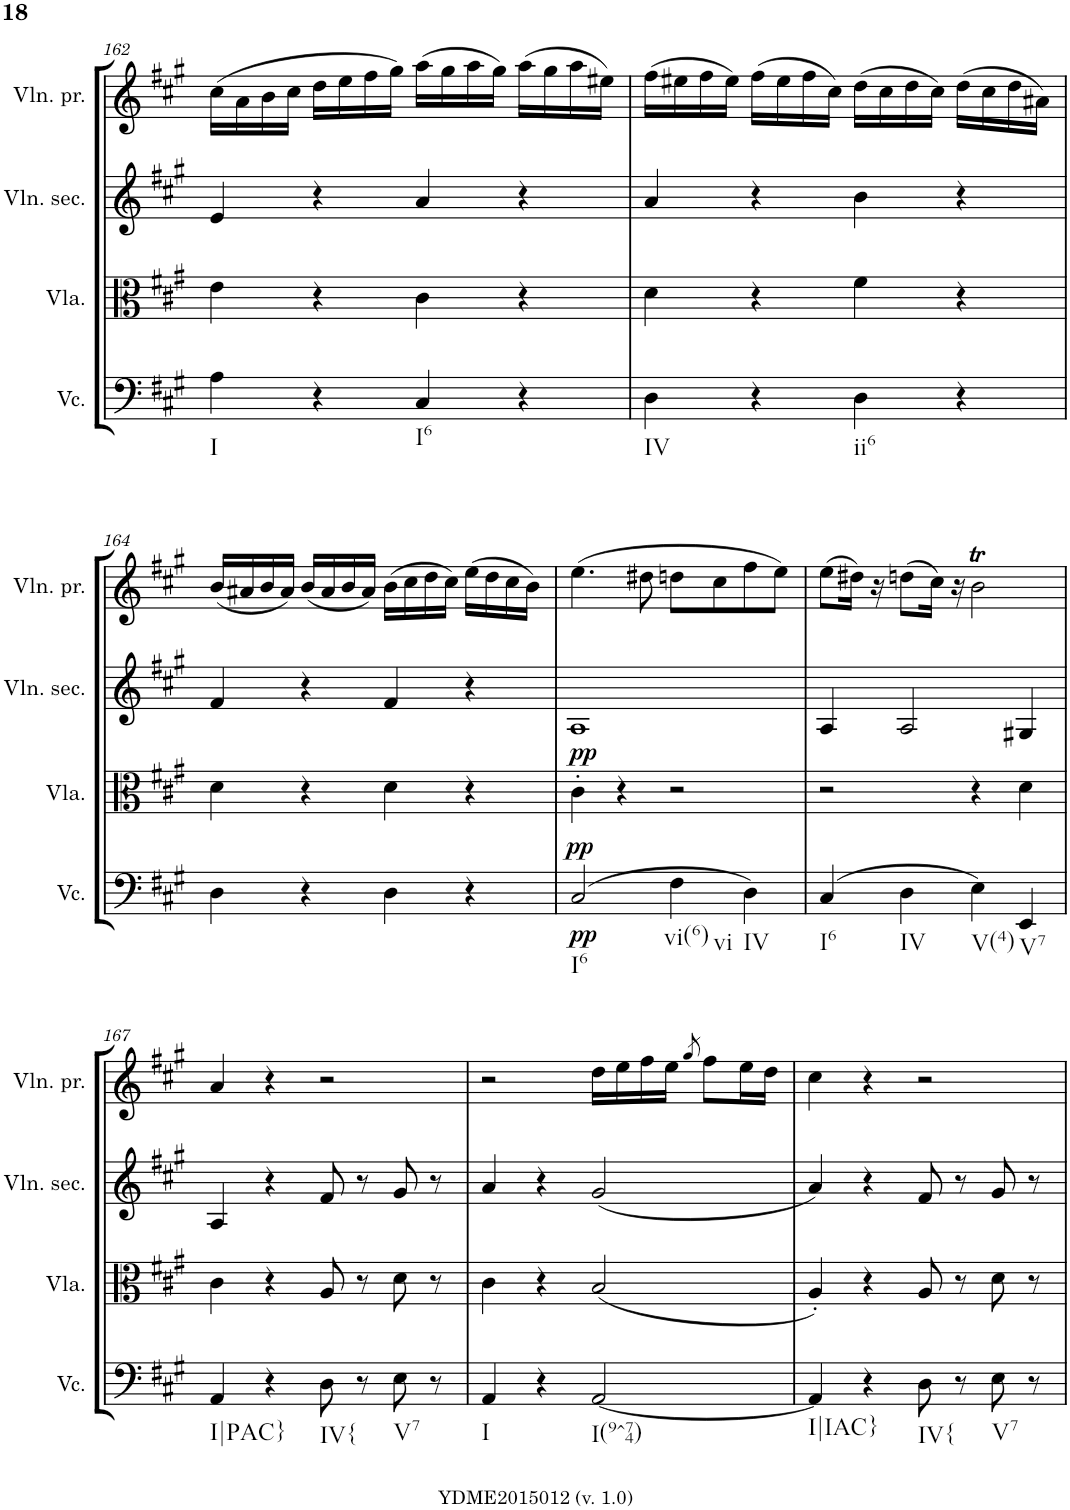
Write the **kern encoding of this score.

**kern	**dynam	**kern	**dynam	**kern	**dynam	**kern
*part4	*part4	*part3	*part3	*part2	*part2	*part1
*staff4	*staff4	*staff3	*staff3	*staff2	*staff2	*staff1
*I"Violoncelle	*	*I"Viola	*	*I"Violino secondo	*	*I"Violino primo
*I'Vc.	*	*I'Vla.	*	*I'Vln. sec.	*	*I'Vln. pr.
!!LO:PB:g=z
*clefF4	*	*clefC3	*	*clefG2	*	*clefG2
*k[f#c#g#]	*	*k[f#c#g#]	*	*k[f#c#g#]	*	*k[f#c#g#]
*A:	*	*A:	*	*A:	*	*A:
*M4/4	*	*M4/4	*	*M4/4	*	*M4/4
*met(c)	*	*met(c)	*	*met(c)	*	*met(c)
=162	=162	=162	=162	=162	=162	=162
!LO:TX:b:t=I	!	!	!	!	!	!
4A\	.	4e\	.	4e/	.	(>16cc#\LL
.	.	.	.	.	.	16a\
.	.	.	.	.	.	16b\
.	.	.	.	.	.	16cc#\JJ
4r	.	4r	.	4r	.	16dd\LL
.	.	.	.	.	.	16ee\
.	.	.	.	.	.	16ff#\
.	.	.	.	.	.	16gg#\JJ)
!LO:TX:b:t=I6	!	!	!	!	!	!
4C#/	.	4c#\	.	4a/	.	(>16aa\LL
.	.	.	.	.	.	16gg#\
.	.	.	.	.	.	16aa\
.	.	.	.	.	.	16gg#\JJ)
4r	.	4r	.	4r	.	(>16aa\LL
.	.	.	.	.	.	16gg#\
.	.	.	.	.	.	16aa\
.	.	.	.	.	.	16ee#X\JJ)
=163	=163	=163	=163	=163	=163	=163
!LO:TX:b:t=IV	!	!	!	!	!	!
4D\	.	4d\	.	4a/	.	(>16ff#\LL
.	.	.	.	.	.	16ee#X\
.	.	.	.	.	.	16ff#\
.	.	.	.	.	.	16ee#\JJ)
4r	.	4r	.	4r	.	(>16ff#\LL
.	.	.	.	.	.	16ee#\
.	.	.	.	.	.	16ff#\
.	.	.	.	.	.	16cc#\JJ)
!LO:TX:b:t=ii6	!	!	!	!	!	!
4D\	.	4f#\	.	4b\	.	(>16dd\LL
.	.	.	.	.	.	16cc#\
.	.	.	.	.	.	16dd\
.	.	.	.	.	.	16cc#\JJ)
4r	.	4r	.	4r	.	(>16dd\LL
.	.	.	.	.	.	16cc#\
.	.	.	.	.	.	16dd\
.	.	.	.	.	.	16a#X\JJ)
!!LO:LB:g=z
=164	=164	=164	=164	=164	=164	=164
4D\	.	4d\	.	4f#/	.	(<16b/LL
.	.	.	.	.	.	16a#X/
.	.	.	.	.	.	16b/
.	.	.	.	.	.	16a#/JJ)
4r	.	4r	.	4r	.	(<16b/LL
.	.	.	.	.	.	16a#/
.	.	.	.	.	.	16b/
.	.	.	.	.	.	16a#/JJ)
4D\	.	4d\	.	4f#/	.	(>16b\LL
.	.	.	.	.	.	16cc#\
.	.	.	.	.	.	16dd\
.	.	.	.	.	.	16cc#\JJ)
4r	.	4r	.	4r	.	(>16ee\LL
.	.	.	.	.	.	16dd\
.	.	.	.	.	.	16cc#\
.	.	.	.	.	.	16b\JJ)
=165	=165	=165	=165	=165	=165	=165
!LO:TX:b:t=I6	!	!	!	!	!	!
!	!LO:DY:b	!	!LO:DY:b	!	!LO:DY:b	!
(>2C#/	pp	4c#'\	pp	1A	pp	(>4.ee\
.	.	4r	.	.	.	.
.	.	.	.	.	.	8dd#X\
!LO:TX:b:t=vi(6)	!	!	!	!	!	!
!LO:TX:b:t=vi	!	!	!	!	!	!
4F#\	.	2r	.	.	.	8ddn\L
.	.	.	.	.	.	8cc#\
!LO:TX:b:t=IV	!	!	!	!	!	!
4D\)	.	.	.	.	.	8ff#\
.	.	.	.	.	.	8ee\J)
=166	=166	=166	=166	=166	=166	=166
!LO:TX:b:t=I6	!	!	!	!	!	!
(>4C#/	.	2r	.	4A/	.	(>8ee\L
.	.	.	.	.	.	16dd#X\Jk)
.	.	.	.	.	.	16r
!LO:TX:b:t=IV	!	!	!	!	!	!
4D\	.	.	.	2A/	.	(>8ddn\L
.	.	.	.	.	.	16cc#\Jk)
.	.	.	.	.	.	16r
!LO:TX:b:t=V(4)	!	!	!	!	!	!
4E\)	.	4r	.	.	.	2bT\
!LO:TX:b:t=V7	!	!	!	!	!	!
4EE/	.	4d\	.	4G#X/	.	.
!!LO:LB:g=z
=167	=167	=167	=167	=167	=167	=167
!LO:TX:b:t=I|PAC}	!	!	!	!	!	!
4AA/	.	4c#\	.	4A/	.	4a/
4r	.	4r	.	4r	.	4r
!LO:TX:b:t=IV{	!	!	!	!	!	!
8D\	.	8A/	.	8f#/	.	2r
8r	.	8r	.	8r	.	.
!LO:TX:b:t=V7	!	!	!	!	!	!
8E\	.	8d\	.	8g#/	.	.
8r	.	8r	.	8r	.	.
=168	=168	=168	=168	=168	=168	=168
!LO:TX:b:t=I	!	!	!	!	!	!
4AA/	.	4c#\	.	4a/	.	2r
4r	.	4r	.	4r	.	.
!LO:TX:b:t=I(9^74)	!	!	!	!	!	!
[2AA/	.	(<2B/	.	(<2g#/	.	16dd\LL
.	.	.	.	.	.	16ee\
.	.	.	.	.	.	16ff#\
.	.	.	.	.	.	16ee\JJ
.	.	.	.	.	.	8qgg#/
.	.	.	.	.	.	8ff#\L
.	.	.	.	.	.	16ee\L
.	.	.	.	.	.	16dd\JJ
=169	=169	=169	=169	=169	=169	=169
!LO:TX:b:t=I|IAC}	!	!	!	!	!	!
4AA/]	.	4A'/)	.	4a/)	.	4cc#\
4r	.	4r	.	4r	.	4r
!LO:TX:b:t=IV{	!	!	!	!	!	!
8D\	.	8A/	.	8f#/	.	2r
8r	.	8r	.	8r	.	.
!LO:TX:b:t=V7	!	!	!	!	!	!
8E\	.	8d\	.	8g#/	.	.
8r	.	8r	.	8r	.	.
=	=	=	=	=	=	=
*-	*-	*-	*-	*-	*-	*-
